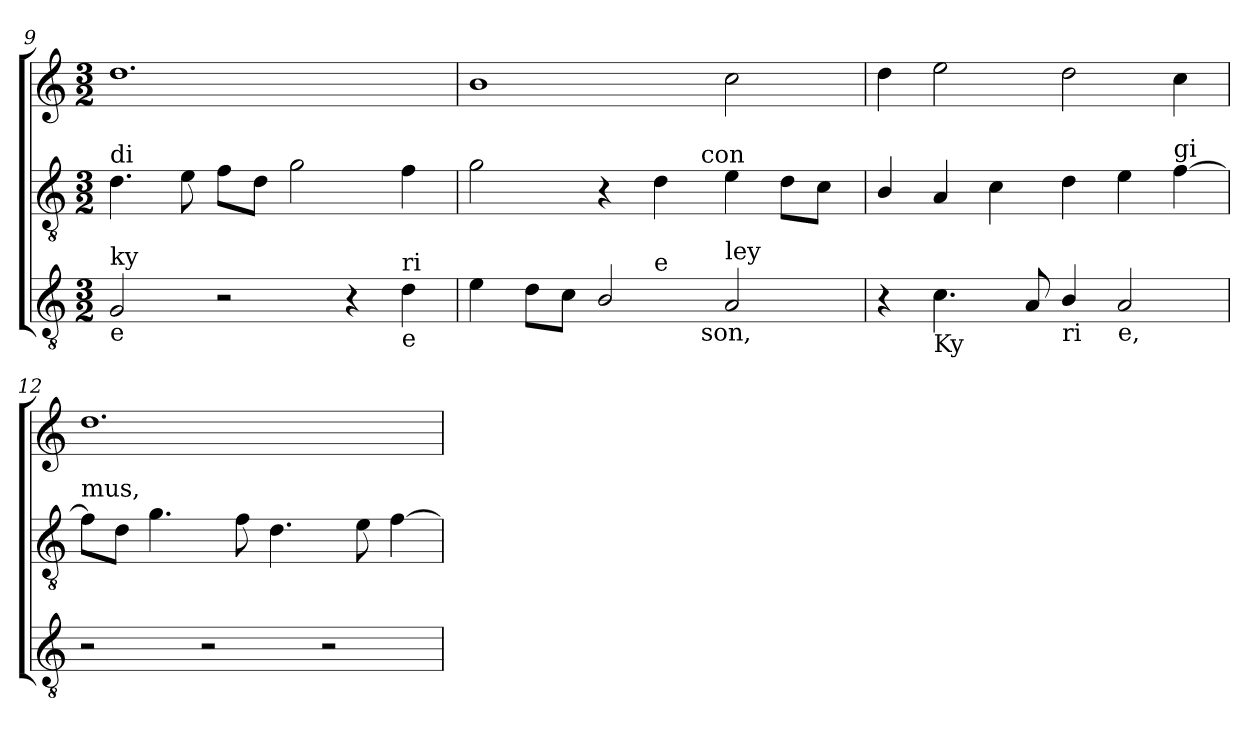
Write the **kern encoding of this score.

**kern	**kern	**kern
*part3	*part2	*part1
*staff3	*staff2	*staff1
!!LO:LB:g=z
*clefGv2	*clefGv2	*clefG2
*k[]	*k[]	*k[]
*C:	*C:	*C:
*M3/2	*M3/2	*M3/2
=9	=9	=9
!	!LO:TX:a:t=di	!
!LO:TX:a:t=ky	!	!
!LO:TX:b:t=e	!	!
2G/	4.d\	1.dd
.	8e\	.
2r	8f\L	.
.	8d\J	.
.	2g\	.
4r	.	.
!LO:TX:a:t=ri	!	!
!LO:TX:b:t=e	!	!
4d\	4f\	.
=10	=10	=10
!	!LO:TX:a:t=um	!
!LO:TX:b:t=ley	!	!
!LO:TX:a:t=e	!	!
*^	*^	*
*	*^	*	*	*
4e\	2.ryy	2...ryy	2g\	2...ryy	1b
8d\L	.	.	.	.	.
8c\J	.	.	.	.	.
2B/	.	.	4r	.	.
!	!LO:TX:a:t=e	!	!	!	!
.	2.ryy	.	4d\	.	.
!	!	!	!	!LO:TX:a:t=con	!
!	!	!LO:TX:b:t=son,	!	!	!
.	.	2ryy	.	2ryy	.
!LO:TX:a:t=ley	!	!	!	!	!
2A/	.	.	4e\	.	2cc\
.	.	.	8d\L	.	.
.	.	.	8c\J	.	.
.	.	16ryy	.	16ryy	.
=11	=11	=11	=11	=11	=11
!	!	!	!LO:TX:a:t=fu	!	!
*v	*v	*v	*	*	*
*	*v	*v	*
4r	4B/	4dd\
!LO:TX:b:t=Ky	!	!
4.c\	4A/	2ee\
.	4c\	.
8A/	.	.
!LO:TX:b:t=ri	!	!
4B/	4d\	2dd\
!LO:TX:b:t=e,	!	!
2A/	4e\	.
!	!LO:TX:a:t=gi	!
.	[>4f\	4cc\
=12	=12	=12
!	!LO:TX:a:t=mus,	!
2r	8f\L]	1.dd
.	8d\J	.
.	4.g\	.
2r	.	.
.	8f\	.
.	4.d\	.
2r	.	.
.	8e\	.
.	[<4f\	.
=	=	=
*-	*-	*-
